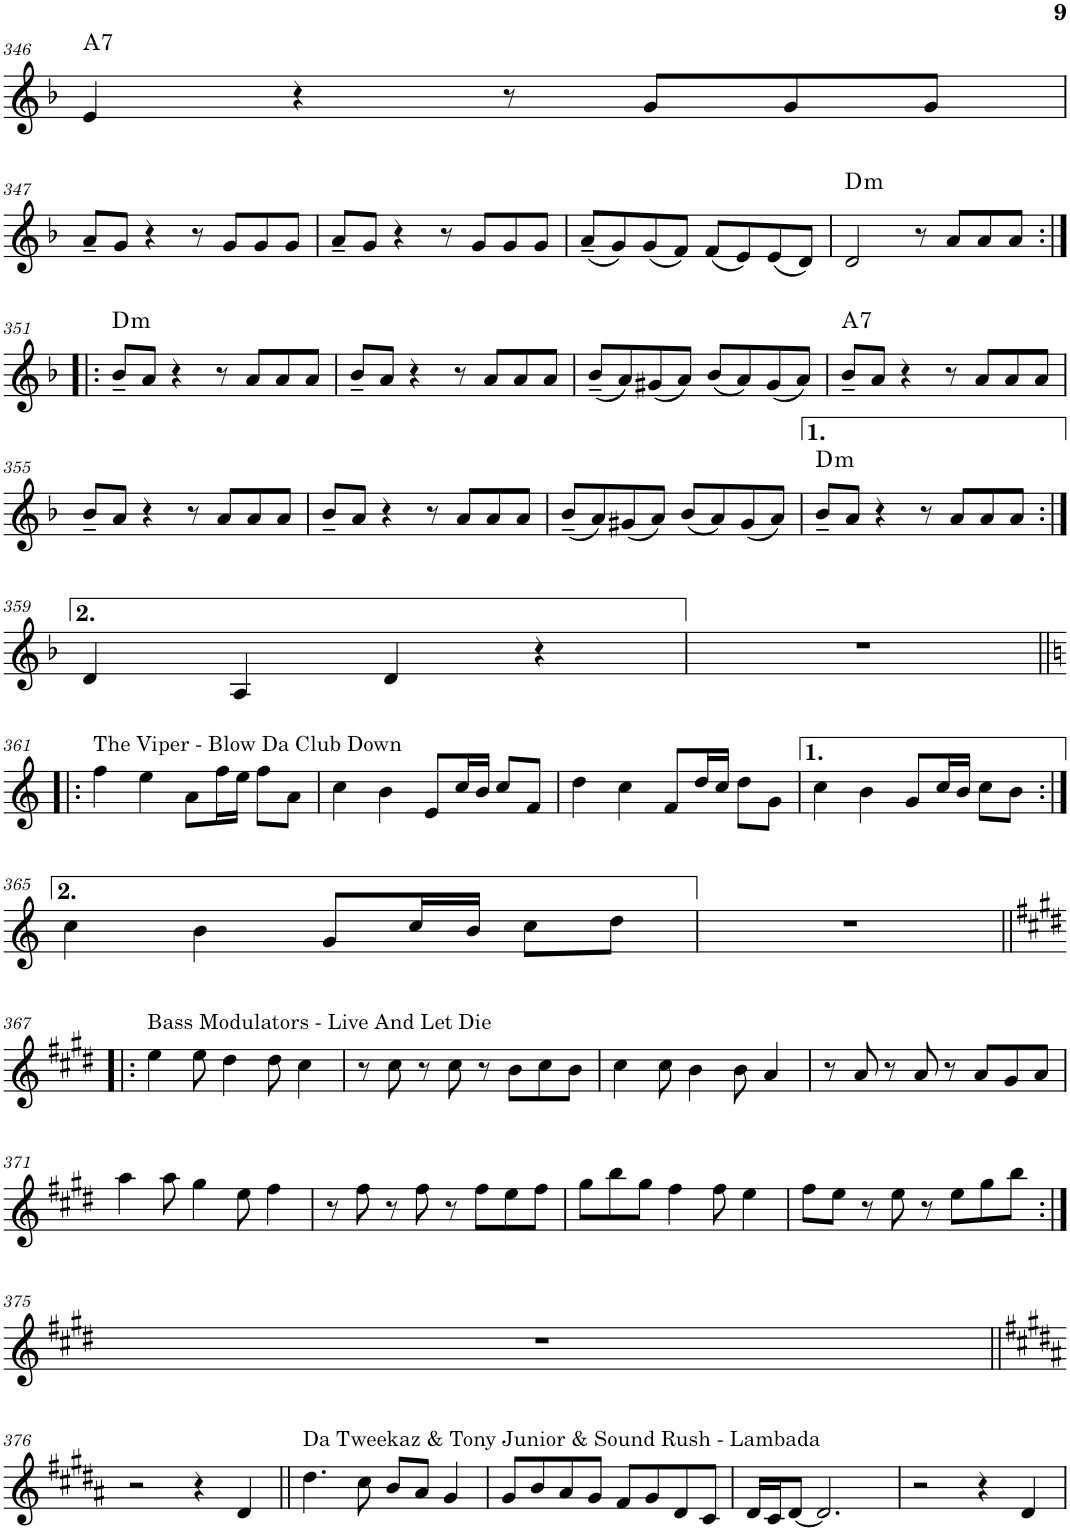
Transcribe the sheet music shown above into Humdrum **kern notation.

**kern	**harte
*part1	*part1
*staff1	*
*I"Bb Trumpet	*
*I'Bb Tpt.	*
!!LO:PB:g=z
*clefG2	*
*Trd1c2	*
*k[b-]	*
*M4/4	*
=346	=346
!	!LO:H:kt=7
4e/	A:7
4r	.
8r	.
8g/L	.
8g/	.
8g/J	.
!!LO:LB:g=z
=347	=347
8a~/L	.
8g/J	.
4r	.
8r	.
8g/L	.
8g/	.
8g/J	.
=348	=348
8a~/L	.
8g/J	.
4r	.
8r	.
8g/L	.
8g/	.
8g/J	.
=349	=349
(8a~/L	.
8g/)	.
(8g/	.
8f/J)	.
(8f/L	.
8e/)	.
(8e/	.
8d/J)	.
=350	=350
!	!LO:H:kt=m
2d/	D:min
8r	.
8a/L	.
8a/	.
8a/J	.
!!LO:LB:g=z
=351:|!|:	=351:|!|:
!	!LO:H:kt=m
8b-~/L	D:min
8a/J	.
4r	.
8r	.
8a/L	.
8a/	.
8a/J	.
=352	=352
8b-~/L	.
8a/J	.
4r	.
8r	.
8a/L	.
8a/	.
8a/J	.
=353	=353
(8b-~/L	.
8a/)	.
(8g#X/	.
8a/J)	.
(8b-/L	.
8a/)	.
(8g#/	.
8a/J)	.
=354	=354
!	!LO:H:kt=7
8b-~/L	A:7
8a/J	.
4r	.
8r	.
8a/L	.
8a/	.
8a/J	.
!!LO:LB:g=z
=355	=355
8b-~/L	.
8a/J	.
4r	.
8r	.
8a/L	.
8a/	.
8a/J	.
=356	=356
8b-~/L	.
8a/J	.
4r	.
8r	.
8a/L	.
8a/	.
8a/J	.
=357	=357
(8b-~/L	.
8a/)	.
(8g#X/	.
8a/J)	.
(8b-/L	.
8a/)	.
(8g#/	.
8a/J)	.
=358	=358
!	!LO:H:kt=m
8b-~/L	D:min
8a/J	.
4r	.
8r	.
8a/L	.
8a/	.
8a/J	.
!!LO:LB:g=z
=359:|!	=359:|!
4d/	.
4A/	.
4d/	.
4r	.
=360	=360
1r	.
!!LO:LB:g=z
=361!|:	=361!|:
*k[]	*
!LO:TX:a:t=The Viper - Blow Da Club Down	!
4ff\	.
4ee\	.
8a\L	.
16ff\L	.
16ee\JJ	.
8ff\L	.
8a\J	.
=362	=362
4cc\	.
4b\	.
8e/L	.
16cc/L	.
16b/JJ	.
8cc/L	.
8f/J	.
=363	=363
4dd\	.
4cc\	.
8f/L	.
16dd/L	.
16cc/JJ	.
8dd\L	.
8g\J	.
=364	=364
4cc\	.
4b\	.
8g/L	.
16cc/L	.
16b/JJ	.
8cc\L	.
8b\J	.
!!LO:LB:g=z
=365:|!	=365:|!
4cc\	.
4b\	.
8g/L	.
16cc/L	.
16b/JJ	.
8cc\L	.
8dd\J	.
=366	=366
1r	.
!!LO:LB:g=z
=367!|:	=367!|:
*k[f#c#g#d#]	*
!LO:TX:a:t=Bass Modulators - Live And Let Die	!
4ee\	.
8ee\	.
4dd#\	.
8dd#\	.
4cc#\	.
=368	=368
8r	.
8cc#\	.
8r	.
8cc#\	.
8r	.
8b\L	.
8cc#\	.
8b\J	.
=369	=369
4cc#\	.
8cc#\	.
4b\	.
8b\	.
4a/	.
=370	=370
8r	.
8a/	.
8r	.
8a/	.
8r	.
8a/L	.
8g#/	.
8a/J	.
!!LO:LB:g=z
=371	=371
4aa\	.
8aa\	.
4gg#\	.
8ee\	.
4ff#\	.
=372	=372
8r	.
8ff#\	.
8r	.
8ff#\	.
8r	.
8ff#\L	.
8ee\	.
8ff#\J	.
=373	=373
8gg#\L	.
8bb\	.
8gg#\J	.
4ff#\	.
8ff#\	.
4ee\	.
=374	=374
8ff#\L	.
8ee\J	.
8r	.
8ee\	.
8r	.
8ee\L	.
8gg#\	.
8bb\J	.
!!LO:LB:g=z
=375:|!	=375:|!
1r	.
!!LO:LB:g=z
=376||	=376||
*k[f#c#g#d#a#]	*
2r	.
4r	.
4d#/	.
=377||	=377||
!LO:TX:a:t=Da Tweekaz & Tony Junior & Sound Rush - Lambada	!
4.dd#\	.
8cc#\	.
8b/L	.
8a#/J	.
4g#/	.
=378	=378
8g#/L	.
8b/	.
8a#/	.
8g#/J	.
8f#/L	.
8g#/	.
8d#/	.
8c#/J	.
=379	=379
16d#/LL	.
16c#/J	.
[8d#/J	.
2.d#/]	.
=380	=380
2r	.
4r	.
4d#/	.
=	=
*-	*-
